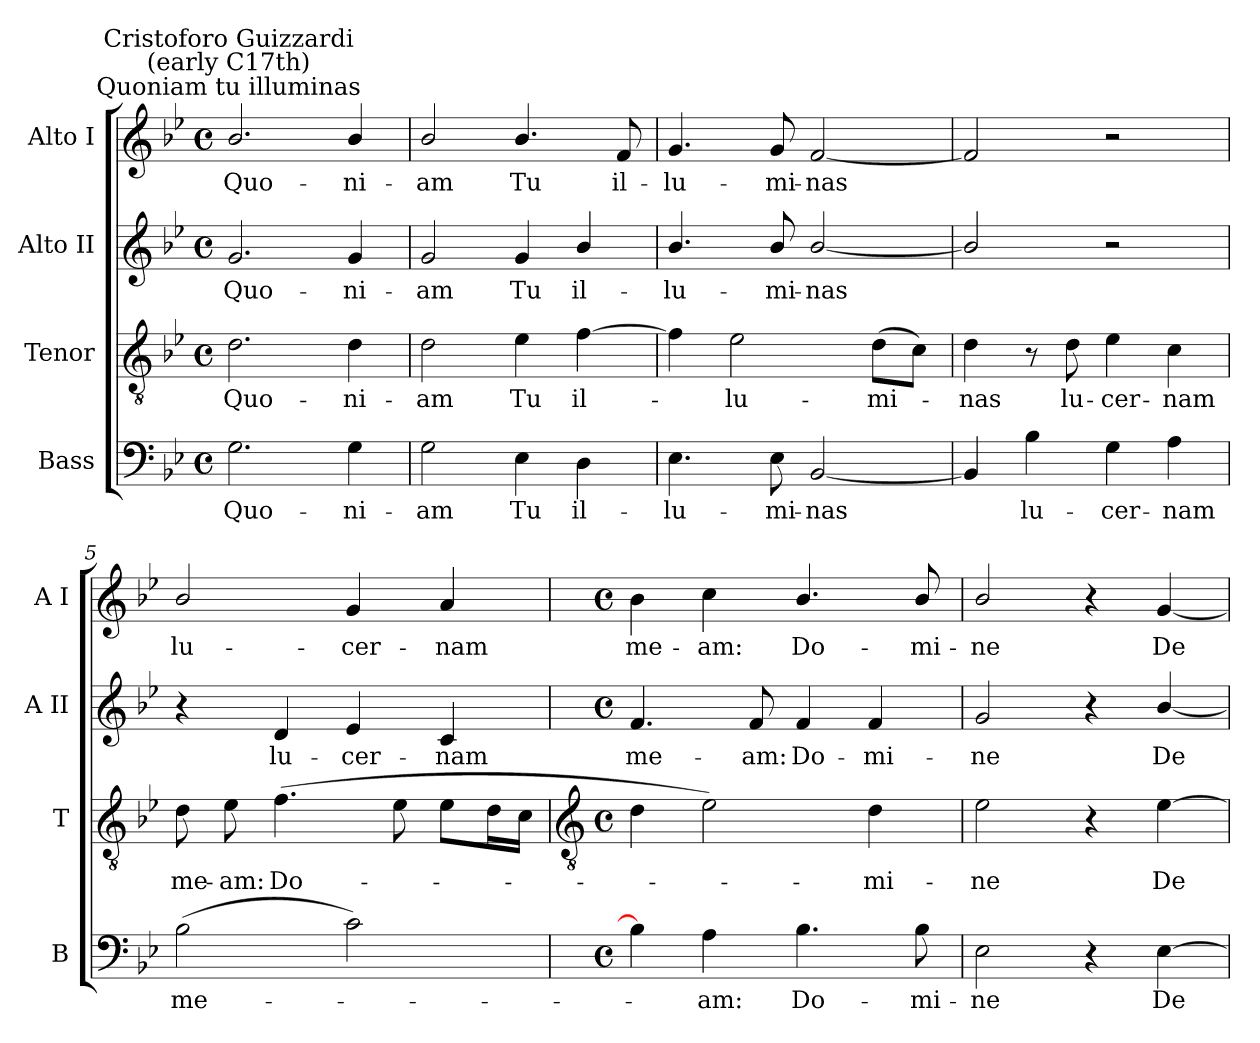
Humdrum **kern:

**kern	**text	**kern	**text	**kern	**text	**kern	**text
*part4	*part4	*part3	*part3	*part2	*part2	*part1	*part1
*staff4	*staff4	*staff3	*staff3	*staff2	*staff2	*staff1	*staff1
*I"Bass	*	*I"Tenor	*	*I"Alto II	*	*I"Alto I	*
*I'B	*	*I'T	*	*I'A II	*	*I'A I	*
*clefF4	*	*clefGv2	*	*clefG2	*	*clefG2	*
*k[b-e-]	*	*k[b-e-]	*	*k[b-e-]	*	*k[b-e-]	*
*B-:	*	*B-:	*	*B-:	*	*B-:	*
*M4/4	*	*M4/4	*	*M4/4	*	*M4/4	*
*met(c)	*	*met(c)	*	*met(c)	*	*met(c)	*
=1	=1	=1	=1	=1	=1	=1	=1
!	!	!	!	!	!	!LO:TX:a:cj:t=Quoniam tu illuminas	!
!	!	!	!	!	!	!LO:TX:a:cj:t=Cristoforo Guizzardi\n(early C17th)	!
!	!LO:LY:b	!	!LO:LY:b	!	!LO:LY:b	!	!LO:LY:b
2.G	Quo-	2.d	Quo-	2.g	Quo-	2.b-/	Quo-
!	!LO:LY:b	!	!LO:LY:b	!	!LO:LY:b	!	!LO:LY:b
4G	-ni-	4d	-ni-	4g	-ni-	4b-/	-ni-
=2	=2	=2	=2	=2	=2	=2	=2
!	!LO:LY:b	!	!LO:LY:b	!	!LO:LY:b	!	!LO:LY:b
2G	-am	2d	-am	2g	-am	2b-/	-am
!	!LO:LY:b	!	!LO:LY:b	!	!LO:LY:b	!	!LO:LY:b
4E-	Tu	4e-	Tu	4g	Tu	4.b-/	Tu
!	!LO:LY:b	!	!LO:LY:b	!	!LO:LY:b	!	!
4D	il-	[4f	il-	4b-/	il-	.	.
!	!	!	!	!	!	!	!LO:LY:b
.	.	.	.	.	.	8f	il-
=3	=3	=3	=3	=3	=3	=3	=3
!	!LO:LY:b	!	!	!	!LO:LY:b	!	!LO:LY:b
4.E-	-lu-	4f]	.	4.b-/	-lu-	4.g/	-lu-
!	!	!	!LO:LY:b	!	!	!	!
.	.	2e-	lu-	.	.	.	.
!	!LO:LY:b	!	!	!	!LO:LY:b	!	!LO:LY:b
8E-	-mi-	.	.	8b-/	-mi-	8g	-mi-
!	!LO:LY:b	!	!	!	!LO:LY:b	!	!LO:LY:b
[2BB-	-nas	.	.	[2b-/	-nas	[2f	-nas
!	!	!	!LO:LY:b	!	!	!	!
.	.	(>8dL	-mi-	.	.	.	.
.	.	8cJ)	.	.	.	.	.
=4	=4	=4	=4	=4	=4	=4	=4
!	!	!	!LO:LY:b	!	!	!	!
4BB-]	.	4d	nas	2b-/]	.	2f]	.
!	!LO:LY:b	!	!	!	!	!	!
4B-	lu-	8r	.	.	.	.	.
!	!	!	!LO:LY:b	!	!	!	!
.	.	8d	lu-	.	.	.	.
!	!LO:LY:b	!	!LO:LY:b	!	!	!	!
4G	-cer-	4e-	-cer-	2r	.	2r	.
!	!LO:LY:b	!	!LO:LY:b	!	!	!	!
4A	-nam	4c	-nam	.	.	.	.
=5	=5	=5	=5	=5	=5	=5	=5
!	!LO:LY:b	!	!LO:LY:b	!	!	!	!LO:LY:b
(>2B-	me-	8d	me-	4r	.	2b-/	lu-
!	!	!	!LO:LY:b	!	!	!	!
.	.	8e-	-am:	.	.	.	.
!	!	!	!LO:LY:b	!	!LO:LY:b	!	!
.	.	(>4.f	Do-	4d	lu-	.	.
!	!	!	!	!	!LO:LY:b	!	!LO:LY:b
2c)	.	.	.	4e-	-cer-	4g	-cer-
.	.	8e-	.	.	.	.	.
!	!	!	!	!	!LO:LY:b	!	!LO:LY:b
.	.	8e-L	.	4c	-nam	4a	-nam
.	.	16dL	.	.	.	.	.
.	.	16cJJ	.	.	.	.	.
!!LO:LB:g=z
=6	=6	=6	=6	=6	=6	=6	=6
*	*	*clefGv2	*	*	*	*	*
*M4/4	*	*M4/4	*	*M4/4	*	*M4/4	*
*met(c)	*	*met(c)	*	*met(c)	*	*met(c)	*
!	!	!	!	!	!LO:LY:b	!	!LO:LY:b
4B-]	.	4d	.	4.f	me-	4b-	me-
!	!LO:LY:b	!	!	!	!	!	!LO:LY:b
4A	am:	2e-)	.	.	.	4cc	-am:
!	!	!	!	!	!LO:LY:b	!	!
.	.	.	.	8f	-am:	.	.
!	!LO:LY:b	!	!	!	!LO:LY:b	!	!LO:LY:b
4.B-	Do-	.	.	4f	Do-	4.b-/	Do-
!	!	!	!LO:LY:b	!	!LO:LY:b	!	!
.	.	4d	mi-	4f	-mi-	.	.
!	!LO:LY:b	!	!	!	!	!	!LO:LY:b
8B-	-mi-	.	.	.	.	8b-/	-mi-
=7	=7	=7	=7	=7	=7	=7	=7
!	!LO:LY:b	!	!LO:LY:b	!	!LO:LY:b	!	!LO:LY:b
2E-	-ne	2e-	-ne	2g	-ne	2b-/	-ne
4r	.	4r	.	4r	.	4r	.
!	!LO:LY:b	!	!LO:LY:b	!	!LO:LY:b	!	!LO:LY:b
[4E-	De-	[4e-	De-	[4b-/	De-	[4g	De-
=	=	=	=	=	=	=	=
*-	*-	*-	*-	*-	*-	*-	*-
